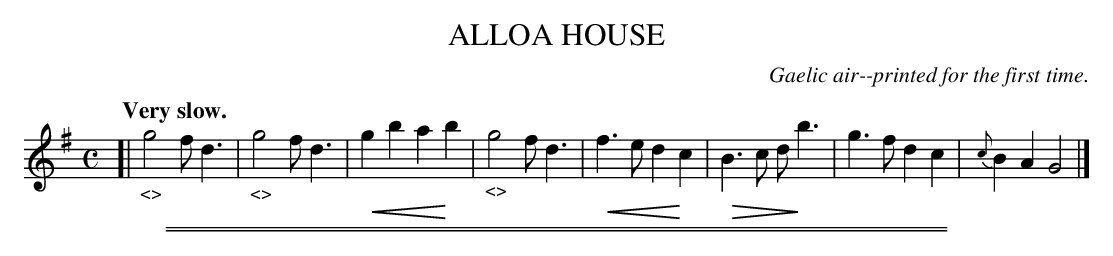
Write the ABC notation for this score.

X:1
T: ALLOA HOUSE
O: Gaelic air--printed for the first time.
Q: "Very slow."
U: p=!crescendo(!
U: P=!crescendo)!
U: Q=!diminuendo(!
U: q=!diminuendo)!
M: C
L: 1/4
K: G
[|\
"_<>"g2 f<d | "_<>"g2 f<d |\
pgb aPb | "_<>"g2 f<d |\
pf>e dPc | QB>c d<qb |\
g>f dc | {c}BA G2 |]
